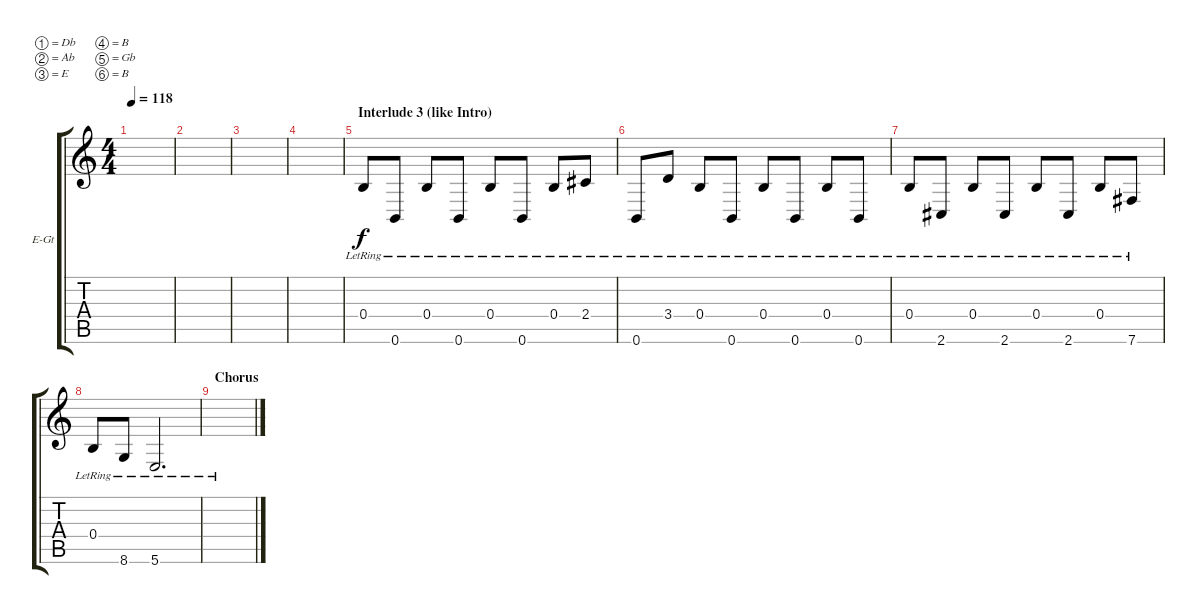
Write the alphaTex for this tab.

\bracketExtendMode groupsimilarinstruments
\firstSystemTrackNameOrientation horizontal
\otherSystemsTrackNameOrientation horizontal
\track ("Clean 1" "E-Gt") {instrument electricguitarclean}
\staff {score tabs}
\tuning (Db4 Ab3 E3 B2 Gb2 B1)
\ts (4 4)
\tempo 118
\clef g2
\scale
0.333333
\ks c
|
\scale
0.333333 |
\scale
0.333333 |
\scale
0.333333 |
\section ("" "Interlude 3 (like Intro)")
\scale
0.333333 0.4{lr}.8 0.6{lr}.8 0.4{lr}.8 0.6{lr}.8 0.4{lr}.8 0.6{lr}.8 0.4{lr}.8 2.4{lr}.8 |
\scale
0.333333 0.6{lr}.8 3.4{lr}.8 0.4{lr}.8 0.6{lr}.8 0.4{lr}.8 0.6{lr}.8 0.4{lr}.8 0.6{lr}.8 |
\scale
0.333333 0.4{lr}.8 2.6{lr}.8 0.4{lr}.8 2.6{lr}.8 0.4{lr}.8 2.6{lr}.8 0.4{lr}.8 7.6{lr}.8 |
\scale
0.333333 0.4{lr}.8 8.6{lr}.8 5.6{lr}.2{d} |
\section ("" "Chorus")
\scale
0.333333 |
\scale
0.333333 |
\scale
0.333333 |
\scale
0.333333 |
\scale
0.333333 |
\scale
0.333333 |
\scale
0.333333 |
\scale
0.333333
